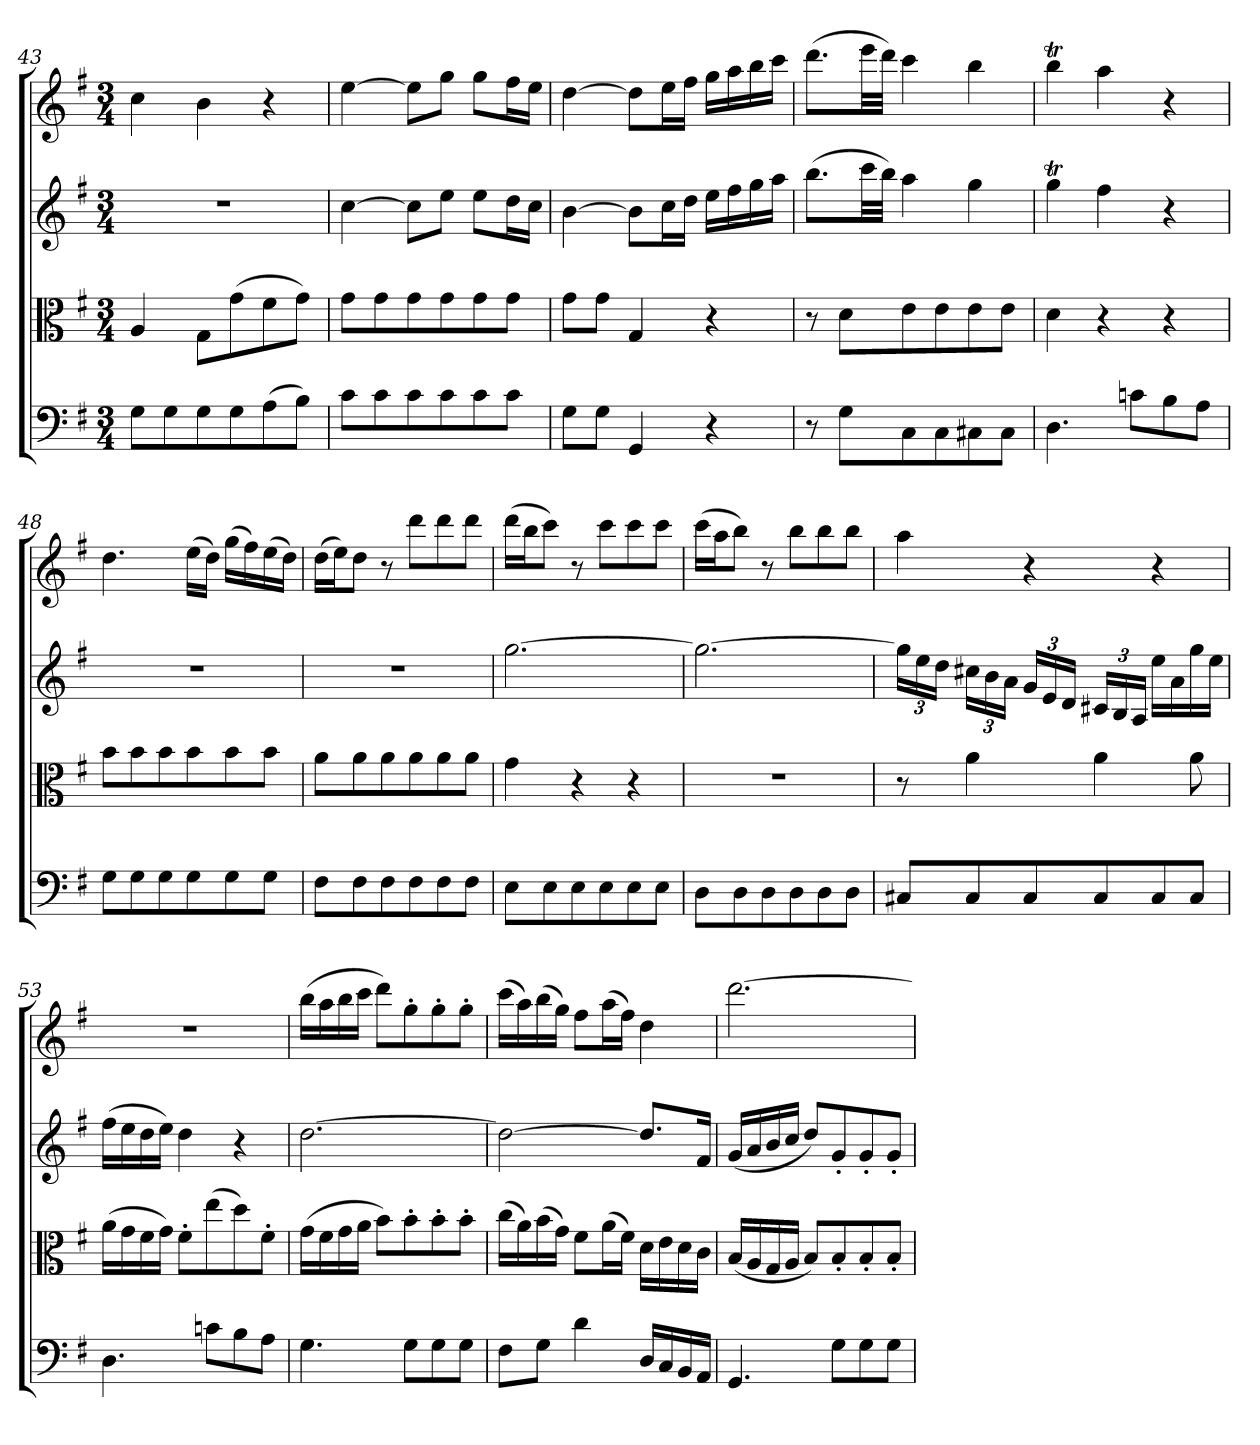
**kern	**kern	**kern	**kern
*part4	*part3	*part2	*part1
*staff4	*staff3	*staff2	*staff1
*clefF4	*clefC3	*clefG2	*clefG2
*k[f#]	*k[f#]	*k[f#]	*k[f#]
*G:	*G:	*G:	*G:
*M3/4	*M3/4	*M3/4	*M3/4
=43	=43	=43	=43
8G\L	4A/	2.r	4cc\
8G\	.	.	.
8G\	8G\L	.	4b\
8G\	(8g\	.	.
(8A\	8f#\	.	4r
8B\J)	8g\J)	.	.
=44	=44	=44	=44
8c\L	8g\L	[4cc\	[4ee\
8c\	8g\	.	.
8c\	8g\	8cc\L]	8ee\L]
8c\	8g\	8ee\J	8gg\J
8c\	8g\	8ee\L	8gg\L
8c\J	8g\J	16dd\L	16ff#\L
.	.	16cc\JJ	16ee\JJ
=45	=45	=45	=45
8G\L	8g\L	[4b\	[4dd\
8G\J	8g\J	.	.
4GG/	4G/	8b\L]	8dd\L]
.	.	16cc\L	16ee\L
.	.	16dd\JJ	16ff#\JJ
4r	4r	16ee\LL	16gg\LL
.	.	16ff#\	16aa\
.	.	16gg\	16bb\
.	.	16aa\JJ	16ccc\JJ
=46	=46	=46	=46
8r	8r	(8.bb\L	(8.ddd\L
8G\L	8d\L	.	.
.	.	32ccc\LL	32eee\LL
.	.	32bb\JJJ)	32ddd\JJJ)
8C\	8e\	4aa\	4ccc\
8C\	8e\	.	.
8C#X\	8e\	4gg\	4bb\
8C#\J	8e\J	.	.
=47	=47	=47	=47
4.D\	4d\	4ggT\	4bbt\
.	4r	4ff#\	4aa\
8cn\L	.	.	.
8B\	4r	4r	4r
8A\J	.	.	.
=48	=48	=48	=48
8G\L	8b\L	2.r	4.dd\
8G\	8b\	.	.
8G\	8b\	.	.
8G\	8b\	.	(16ee\LL
.	.	.	16dd\JJ)
8G\	8b\	.	(16gg\LL
.	.	.	16ff#\)
8G\J	8b\J	.	(16ee\
.	.	.	16dd\JJ)
=49	=49	=49	=49
8F#\L	8a\L	2.r	(16dd\LL
.	.	.	16ee\J)
8F#\	8a\	.	8dd\J
8F#\	8a\	.	8r
8F#\	8a\	.	8ddd\L
8F#\	8a\	.	8ddd\
8F#\J	8a\J	.	8ddd\J
=50	=50	=50	=50
8E\L	4g\	[2.gg\	(16ddd\LL
.	.	.	16bb\J
8E\	.	.	8ccc\J)
8E\	4r	.	8r
8E\	.	.	8ccc\L
8E\	4r	.	8ccc\
8E\J	.	.	8ccc\J
=51	=51	=51	=51
8D\L	2.r	2.gg\_	(16ccc\LL
.	.	.	16aa\J
8D\	.	.	8bb\J)
8D\	.	.	8r
8D\	.	.	8bb\L
8D\	.	.	8bb\
8D\J	.	.	8bb\J
=52	=52	=52	=52
8C#X/L	8r	24gg\LL]	4aa\
.	.	24ee\	.
.	.	24dd\JJ	.
8C#/	4a\	24cc#X\LL	.
.	.	24b\	.
.	.	24a\JJ	.
8C#/	.	24g/LL	4r
.	.	24e/	.
.	.	24d/JJ	.
8C#/	4a\	24c#X/LL	.
.	.	24B/	.
.	.	24A/JJ	.
8C#/	.	16ee\LL	4r
.	.	16a\	.
8C#/J	8a\	16gg\	.
.	.	16ee\JJ	.
=53	=53	=53	=53
4.D\	(16a\LL	(16ff#\LL	2.r
.	16g\	16ee\	.
.	16f#\	16dd\	.
.	16g\JJ)	16ee\JJ)	.
.	8f#'\L	4dd\	.
8cn\L	(8ee\	.	.
8B\	8dd\)	4r	.
8A\J	8f#'\J	.	.
=54	=54	=54	=54
4.G\	(16g\LL	[2.dd\	(16bb\LL
.	16f#\	.	16aa\
.	16g\	.	16bb\
.	16a\JJ	.	16ccc\JJ
.	8b\L)	.	8ddd\L)
8G\L	8b'\	.	8gg'\
8G\	8b'\	.	8gg'\
8G\J	8b'\J	.	8gg'\J
=55	=55	=55	=55
8F#\L	(16cc\LL	2dd\_	(16ccc\LL
.	16a\)	.	16aa\)
8G\J	(16b\	.	(16bb\
.	16g\JJ)	.	16gg\JJ)
4d\	8f#\L	.	8ff#\L
.	(16a\L	.	(16aa\L
.	16f#\JJ)	.	16ff#\JJ)
16D/LL	16d\LL	8.dd/L]	4dd\
16C/	16e\	.	.
16BB/	16d\	.	.
16AA/JJ	16c\JJ	16f#/Jk	.
=56	=56	=56	=56
4.GG/	(16B/LL	(16g/LL	[2.ddd\
.	16A/	16a/	.
.	16G/	16b/	.
.	16A/JJ	16cc/JJ	.
.	8B/L)	8dd/L)	.
8G\L	8B'/	8g'/	.
8G\	8B'/	8g'/	.
8G\J	8B'/J	8g'/J	.
=	=	=	=
*-	*-	*-	*-
